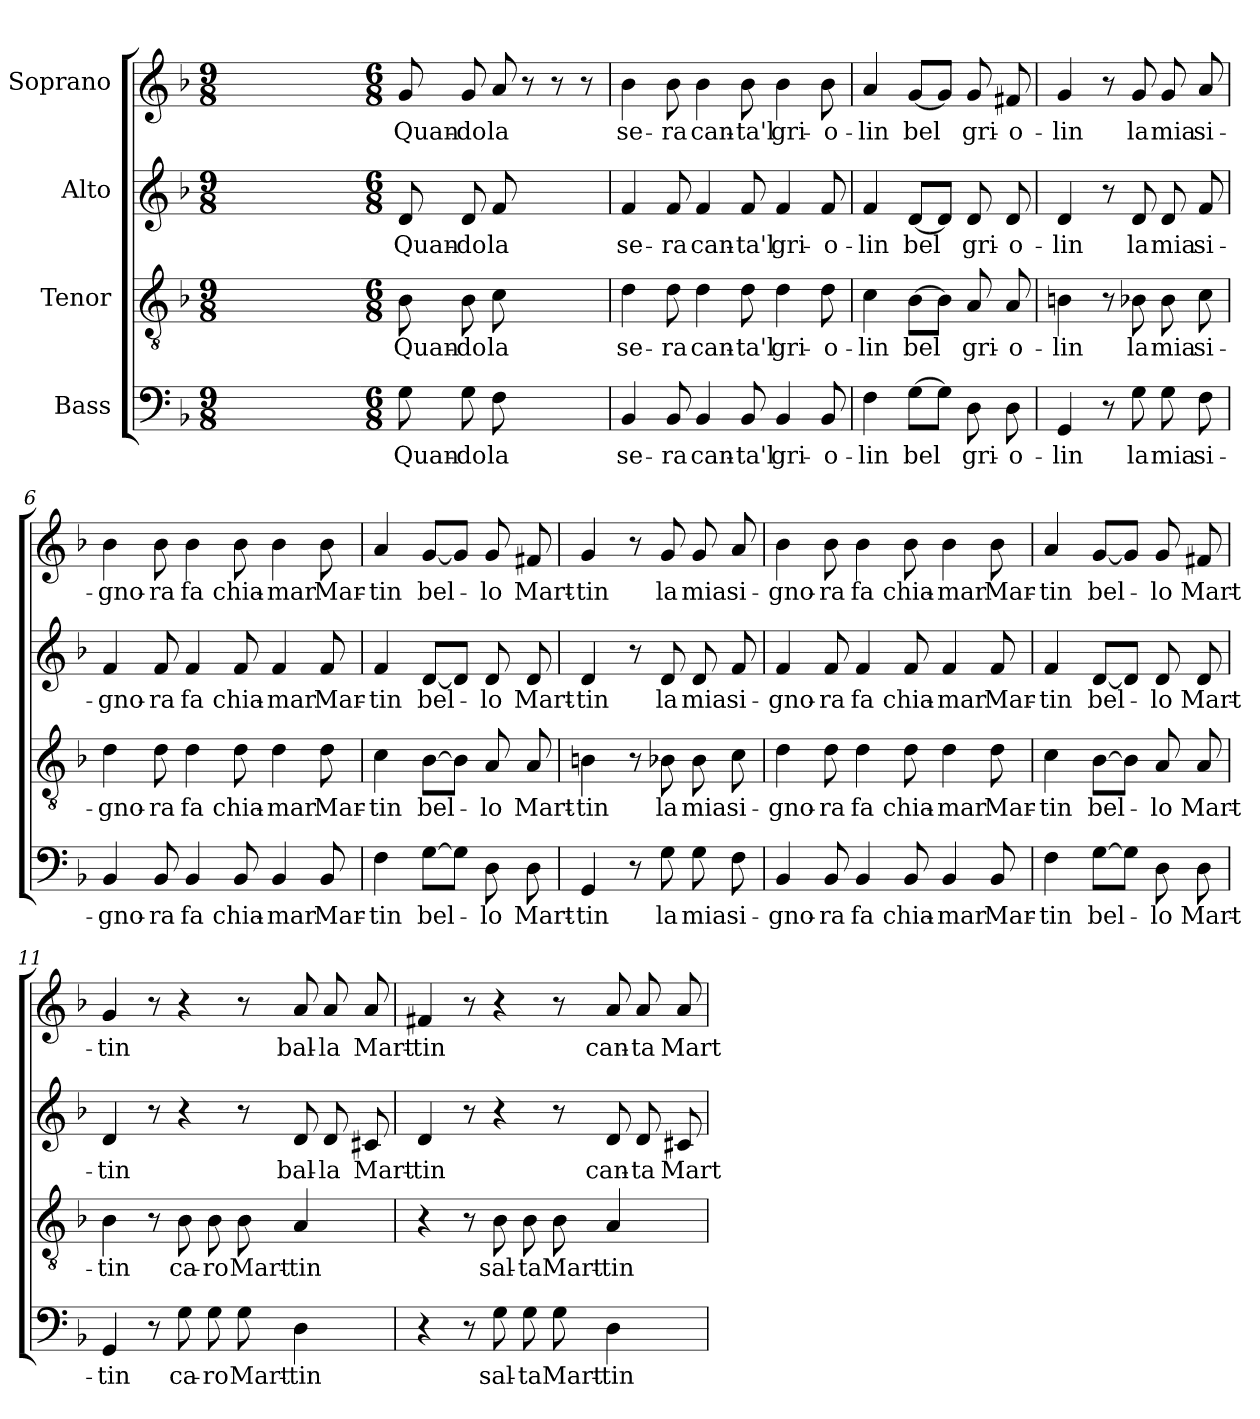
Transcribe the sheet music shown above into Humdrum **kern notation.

**kern	**text	**kern	**text	**kern	**text	**kern	**text
*part4	*part4	*part3	*part3	*part2	*part2	*part1	*part1
*staff4	*staff4	*staff3	*staff3	*staff2	*staff2	*staff1	*staff1
*I"Bass	*	*I"Tenor	*	*I"Alto	*	*I"Soprano	*
*clefF4	*	*clefGv2	*	*clefG2	*	*clefG2	*
*k[b-]	*	*k[b-]	*	*k[b-]	*	*k[b-]	*
*F:	*	*F:	*	*F:	*	*F:	*
*M9/8	*	*M9/8	*	*M9/8	*	*M9/8	*
=1	=1	=1	=1	=1	=1	=1	=1
1ryy	.	1ryy	.	1ryy	.	1ryy	.
8ryy	.	8ryy	.	8ryy	.	8ryy	.
=2-	=2-	=2-	=2-	=2-	=2-	=2-	=2-
*M6/8	*	*M6/8	*	*M6/8	*	*M6/8	*
8G\	Quan-	8B-\	Quan-	8d/	Quan-	8g/	Quan-
8G\	-do	8B-\	-do	8d/	-do	8g/	-do
8F\	la	8c\	la	8f/	la	8a/	la
4.ryy	.	4.ryy	.	4.ryy	.	8r	.
.	.	.	.	.	.	8r	.
.	.	.	.	.	.	8r	.
=3	=3	=3	=3	=3	=3	=3	=3
4BB-/	se-	4d\	se-	4f/	se-	4b-\	se-
8BB-/	-ra	8d\	-ra	8f/	-ra	8b-\	-ra
4BB-/	can-	4d\	can-	4f/	can-	4b-\	can-
8BB-/	-ta'l	8d\	-ta'l	8f/	-ta'l	8b-\	-ta'l
4BB-/	gri-	4d\	gri-	4f/	gri-	4b-\	gri-
8BB-/	-o-	8d\	-o-	8f/	-o-	8b-\	-o-
=4	=4	=4	=4	=4	=4	=4	=4
4F\	-lin	4c\	-lin	4f/	-lin	4a/	-lin
[8G\L	bel	[8B-\L	bel	[8d/L	bel	[8g/L	bel
8G\J]	.	8B-\J]	.	8d/J]	.	8g/J]	.
8D\	gri-	8A/	gri-	8d/	gri-	8g/	gri-
8D\	-o-	8A/	-o-	8d/	-o-	8f#X/	-o-
=5	=5	=5	=5	=5	=5	=5	=5
4GG/	-lin	4Bn\	-lin	4d/	-lin	4g/	-lin
8r	.	8r	.	8r	.	8r	.
8G\	la	8B-X\	la	8d/	la	8g/	la
8G\	mia	8B-\	mia	8d/	mia	8g/	mia
8F\	si-	8c\	si-	8f/	si-	8a/	si-
!!LO:LB:g=z
=6	=6	=6	=6	=6	=6	=6	=6
4BB-/	-gno-	4d\	-gno-	4f/	-gno-	4b-\	-gno-
8BB-/	-ra	8d\	-ra	8f/	-ra	8b-\	-ra
4BB-/	fa	4d\	fa	4f/	fa	4b-\	fa
8BB-/	chia-	8d\	chia-	8f/	chia-	8b-\	chia-
4BB-/	-mar	4d\	-mar	4f/	-mar	4b-\	-mar
8BB-/	Mar-	8d\	Mar-	8f/	Mar-	8b-\	Mar-
=7	=7	=7	=7	=7	=7	=7	=7
4F\	-tin	4c\	-tin	4f/	-tin	4a/	-tin
[8G\L	bel-	[8B-\L	bel-	[8d/L	bel-	[8g/L	bel-
8G\J]	.	8B-\J]	.	8d/J]	.	8g/J]	.
8D\	-lo	8A/	-lo	8d/	-lo	8g/	-lo
8D\	Mart-	8A/	Mart-	8d/	Mart-	8f#X/	Mart-
=8	=8	=8	=8	=8	=8	=8	=8
4GG/	-tin	4Bn\	-tin	4d/	-tin	4g/	-tin
8r	.	8r	.	8r	.	8r	.
8G\	la	8B-X\	la	8d/	la	8g/	la
8G\	mia	8B-\	mia	8d/	mia	8g/	mia
8F\	si-	8c\	si-	8f/	si-	8a/	si-
=9	=9	=9	=9	=9	=9	=9	=9
4BB-/	-gno-	4d\	-gno-	4f/	-gno-	4b-\	-gno-
8BB-/	-ra	8d\	-ra	8f/	-ra	8b-\	-ra
4BB-/	fa	4d\	fa	4f/	fa	4b-\	fa
8BB-/	chia-	8d\	chia-	8f/	chia-	8b-\	chia-
4BB-/	-mar	4d\	-mar	4f/	-mar	4b-\	-mar
8BB-/	Mar-	8d\	Mar-	8f/	Mar-	8b-\	Mar-
=10	=10	=10	=10	=10	=10	=10	=10
4F\	-tin	4c\	-tin	4f/	-tin	4a/	-tin
[8G\L	bel-	[8B-\L	bel-	[8d/L	bel-	[8g/L	bel-
8G\J]	.	8B-\J]	.	8d/J]	.	8g/J]	.
8D\	-lo	8A/	-lo	8d/	-lo	8g/	-lo
8D\	Mart-	8A/	Mart-	8d/	Mart-	8f#X/	Mart-
!!LO:PB:g=z
=11	=11	=11	=11	=11	=11	=11	=11
4GG/	-tin	4B-\	-tin	4d/	-tin	4g/	-tin
8r	.	8r	.	8r	.	8r	.
8G\	ca-	8B-\	ca-	4r	.	4r	.
8G\	-ro	8B-\	-ro	.	.	.	.
8G\	Mart-	8B-\	Mart-	8r	.	8r	.
4D\	-tin	4A/	-tin	8d/	bal-	8a/	bal-
.	.	.	.	8d/	-la	8a/	-la
8ryy	.	8ryy	.	8c#X/	Mart-	8a/	Mart-
=12	=12	=12	=12	=12	=12	=12	=12
4r	.	4r	.	4d/	-tin	4f#X/	-tin
8r	.	8r	.	8r	.	8r	.
8G\	sal-	8B-\	sal-	4r	.	4r	.
8G\	-ta	8B-\	-ta	.	.	.	.
8G\	Mart-	8B-\	Mart-	8r	.	8r	.
4D\	-tin	4A/	-tin	8d/	can-	8a/	can-
.	.	.	.	8d/	-ta	8a/	-ta
8ryy	.	8ryy	.	8c#X/	Mart-	8a/	Mart-
=	=	=	=	=	=	=	=
*-	*-	*-	*-	*-	*-	*-	*-
